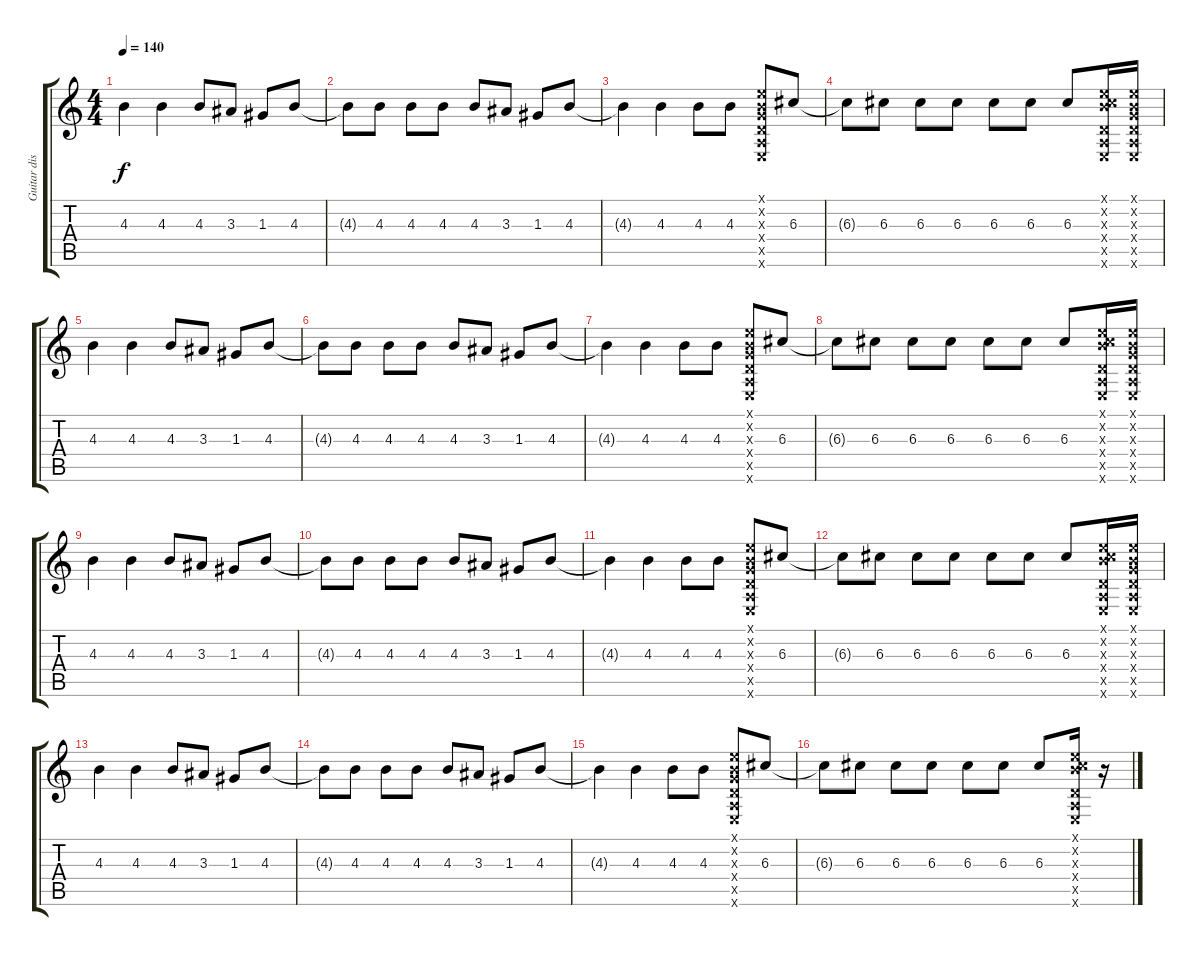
\track ("Guitar dist. 2" "Guitar dis") {instrument overdrivenguitar}
\staff {score tabs}
\tuning (E4 B3 G3 D3 A2 E2) {hide}
\ts (4 4)
\tempo 140
\clef g2
\ks c
4.3.4{dy f} 4.3.4 4.3.8 3.3.8 1.3.8 4.3.8 |
4.3{t}.8 4.3.8 4.3.8 4.3.8 4.3.8 3.3.8 1.3.8 4.3.8 |
4.3{t}.4 4.3.4 4.3.8 4.3.8 (0.1{x} 0.2{x} 0.3{x} 0.4{x} 0.5{x} 0.6{x}).8 6.3.8 |
6.3{t}.8 6.3.8 6.3.8 6.3.8 6.3.8 6.3.8 6.3.8 (0.1{x} 0.2{x} 6.3{x} 0.4{x} 0.5{x} 0.6{x}).16 (0.1{x} 0.2{x} 0.3{x} 0.4{x} 0.5{x} 0.6{x}).16 |
4.3.4 4.3.4 4.3.8 3.3.8 1.3.8 4.3.8 |
4.3{t}.8 4.3.8 4.3.8 4.3.8 4.3.8 3.3.8 1.3.8 4.3.8 |
4.3{t}.4 4.3.4 4.3.8 4.3.8 (0.1{x} 0.2{x} 0.3{x} 0.4{x} 0.5{x} 0.6{x}).8 6.3.8 |
6.3{t}.8 6.3.8 6.3.8 6.3.8 6.3.8 6.3.8 6.3.8 (0.1{x} 0.2{x} 6.3{x} 0.4{x} 0.5{x} 0.6{x}).16 (0.1{x} 0.2{x} 0.3{x} 0.4{x} 0.5{x} 0.6{x}).16 |
4.3.4 4.3.4 4.3.8 3.3.8 1.3.8 4.3.8 |
4.3{t}.8 4.3.8 4.3.8 4.3.8 4.3.8 3.3.8 1.3.8 4.3.8 |
4.3{t}.4 4.3.4 4.3.8 4.3.8 (0.1{x} 0.2{x} 0.3{x} 0.4{x} 0.5{x} 0.6{x}).8 6.3.8 |
6.3{t}.8 6.3.8 6.3.8 6.3.8 6.3.8 6.3.8 6.3.8 (0.1{x} 0.2{x} 6.3{x} 0.4{x} 0.5{x} 0.6{x}).16 (0.1{x} 0.2{x} 0.3{x} 0.4{x} 0.5{x} 0.6{x}).16 |
4.3.4 4.3.4 4.3.8 3.3.8 1.3.8 4.3.8 |
4.3{t}.8 4.3.8 4.3.8 4.3.8 4.3.8 3.3.8 1.3.8 4.3.8 |
4.3{t}.4 4.3.4 4.3.8 4.3.8 (0.1{x} 0.2{x} 0.3{x} 0.4{x} 0.5{x} 0.6{x}).8 6.3.8 |
6.3{t}.8 6.3.8 6.3.8 6.3.8 6.3.8 6.3.8 6.3.8 (0.1{x} 0.2{x} 6.3{x} 0.4{x} 0.5{x} 0.6{x}).16 r.16
